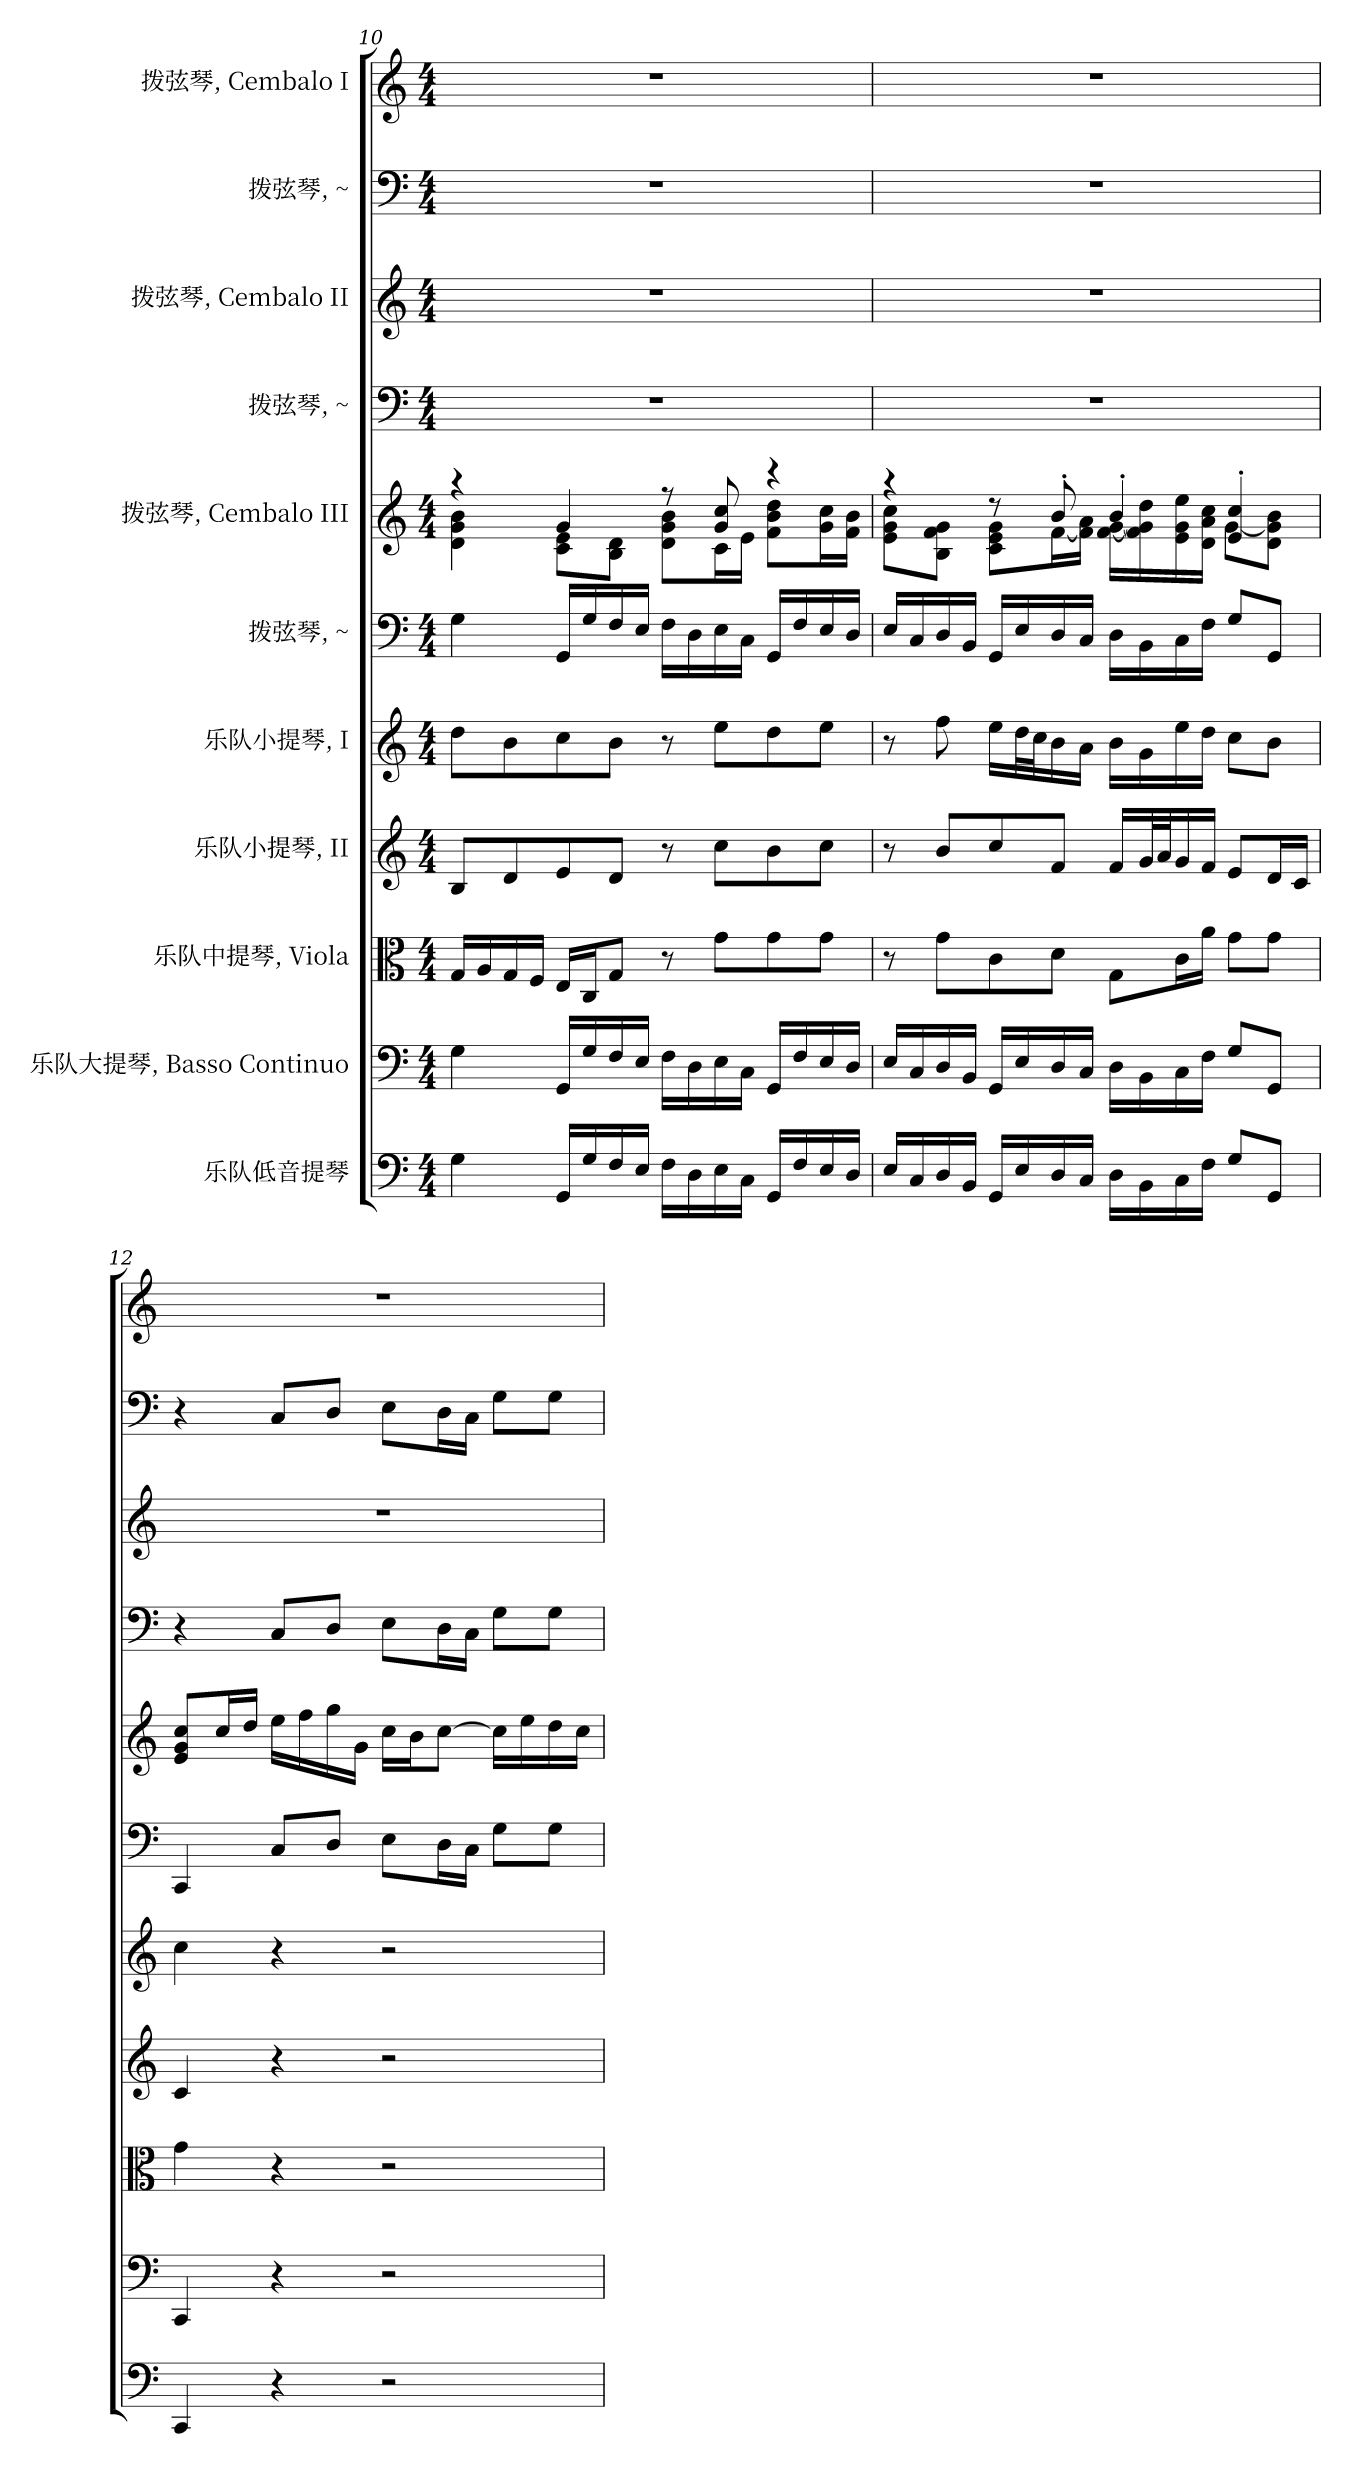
**kern	**kern	**kern	**kern	**kern	**kern	**kern	**kern	**kern	**kern	**kern
*part11	*part10	*part9	*part8	*part7	*part6	*part5	*part4	*part3	*part2	*part1
*staff11	*staff10	*staff9	*staff8	*staff7	*staff6	*staff5	*staff4	*staff3	*staff2	*staff1
*I"乐队低音提琴	*I"乐队大提琴, Basso Continuo	*I"乐队中提琴, Viola	*I"乐队小提琴, II	*I"乐队小提琴, I	*I"拨弦琴, ~	*I"拨弦琴, Cembalo III	*I"拨弦琴, ~	*I"拨弦琴, Cembalo II	*I"拨弦琴, ~	*I"拨弦琴, Cembalo I
!!LO:PB:g=z
*clefF4	*clefF4	*clefC3	*clefG2	*clefG2	*clefF4	*clefG2	*clefF4	*clefG2	*clefF4	*clefG2
*ITrd7c12	*	*	*	*	*	*	*	*	*	*
*k[]	*k[]	*k[]	*k[]	*k[]	*k[]	*k[]	*k[]	*k[]	*k[]	*k[]
*M4/4	*M4/4	*M4/4	*M4/4	*M4/4	*M4/4	*M4/4	*M4/4	*M4/4	*M4/4	*M4/4
=10	=10	=10	=10	=10	=10	=10	=10	=10	=10	=10
*	*	*	*	*	*	*^	*	*	*	*
4GG\	4G\	16G/LL	8B/L	8dd\L	4G\	4r	4d\ 4g\ 4b\	1r	1r	1r	1r
.	.	16A/	.	.	.	.	.	.	.	.	.
.	.	16G/	8d/	8b\	.	.	.	.	.	.	.
.	.	16F/JJ	.	.	.	.	.	.	.	.	.
16GGG/LL	16GG/LL	16E/LL	8e/	8cc\	16GG/LL	4g/	8c\ 8e\L	.	.	.	.
16GG/	16G/	16C/J	.	.	16G/	.	.	.	.	.	.
16FF/	16F/	8G/J	8d/J	8b\J	16F/	.	8B\ 8d\J	.	.	.	.
16EE/JJ	16E/JJ	.	.	.	16E/JJ	.	.	.	.	.	.
16FF\LL	16F\LL	8r	8r	8r	16F\LL	8r	8d\ 8g\ 8b\L	.	.	.	.
16DD\	16D\	.	.	.	16D\	.	.	.	.	.	.
16EE\	16E\	8g\L	8cc\L	8ee\L	16E\	8g/ 8cc/	16c\L	.	.	.	.
16CC\JJ	16C\JJ	.	.	.	16C\JJ	.	16e\JJ	.	.	.	.
16GGG/LL	16GG/LL	8g\	8b\	8dd\	16GG/LL	4r	8f\ 8b\ 8dd\L	.	.	.	.
16FF/	16F/	.	.	.	16F/	.	.	.	.	.	.
16EE/	16E/	8g\J	8cc\J	8ee\J	16E/	.	16g\ 16cc\L	.	.	.	.
16DD/JJ	16D/JJ	.	.	.	16D/JJ	.	16f\ 16b\JJ	.	.	.	.
=11	=11	=11	=11	=11	=11	=11	=11	=11	=11	=11	=11
16EE/LL	16E/LL	8r	8r	8r	16E/LL	4r	8e\ 8g\ 8cc\L	1r	1r	1r	1r
16CC/	16C/	.	.	.	16C/	.	.	.	.	.	.
16DD/	16D/	8g\L	8b/L	8ff\	16D/	.	8B\ 8f\ 8g\J	.	.	.	.
16BBB/JJ	16BB/JJ	.	.	.	16BB/JJ	.	.	.	.	.	.
16GGG/LL	16GG/LL	8c\	8cc/	16ee\LL	16GG/LL	8r	8c\ 8e\ 8g\L	.	.	.	.
16EE/	16E/	.	.	32dd\L	16E/	.	.	.	.	.	.
.	.	.	.	32cc\J	.	.	.	.	.	.	.
16DD/	16D/	8d\J	8f/J	16b\	16D/	8b'/	[16f\L	.	.	.	.
16CC/JJ	16C/JJ	.	.	16a\JJ	16C/JJ	.	16f\] 16a\JJ	.	.	.	.
16DD\LL	16D\LL	8G\L	16f/LL	16b\LL	16D\LL	4b'/	[16f\ [16g\LL	.	.	.	.
16BBB\	16BB\	.	32g/L	16g\	16BB\	.	16f\] 16g\] 16dd\	.	.	.	.
.	.	.	32a/J	.	.	.	.	.	.	.	.
16CC\	16C\	16c\L	16g/	16ee\	16C\	.	16e\ 16g\ 16ee\	.	.	.	.
16FF\JJ	16F\JJ	16a\JJ	16f/JJ	16dd\JJ	16F\JJ	.	16d\ 16a\ 16cc\JJ	.	.	.	.
8GG/L	8G/L	8g\L	8e/L	8cc\L	8G/L	4e/' 4cc/'	[8g\L	.	.	.	.
8GGG/J	8GG/J	8g\J	16d/L	8b\J	8GG/J	.	8d\ 8g\] 8b\J	.	.	.	.
.	.	.	16c/JJ	.	.	.	.	.	.	.	.
*	*	*	*	*	*	*v	*v	*	*	*	*
!!LO:PB:g=z
=12	=12	=12	=12	=12	=12	=12	=12	=12	=12	=12
4CCC/	4CC/	4g\	4c/	4cc\	4CC/	8e/ 8g/ 8cc/L	4r	1r	4r	1r
.	.	.	.	.	.	16cc/L	.	.	.	.
.	.	.	.	.	.	16dd/JJ	.	.	.	.
4r	4r	4r	4r	4r	8C/L	16ee\LL	8C/L	.	8C/L	.
.	.	.	.	.	.	16ff\	.	.	.	.
.	.	.	.	.	8D/J	16gg\	8D/J	.	8D/J	.
.	.	.	.	.	.	16g\JJ	.	.	.	.
2r	2r	2r	2r	2r	8E\L	16cc\LL	8E\L	.	8E\L	.
.	.	.	.	.	.	16b\J	.	.	.	.
.	.	.	.	.	16D\L	[8cc\J	16D\L	.	16D\L	.
.	.	.	.	.	16C\JJ	.	16C\JJ	.	16C\JJ	.
.	.	.	.	.	8G\L	16cc\LL]	8G\L	.	8G\L	.
.	.	.	.	.	.	16ee\	.	.	.	.
.	.	.	.	.	8G\J	16dd\	8G\J	.	8G\J	.
.	.	.	.	.	.	16cc\JJ	.	.	.	.
=	=	=	=	=	=	=	=	=	=	=
*-	*-	*-	*-	*-	*-	*-	*-	*-	*-	*-
